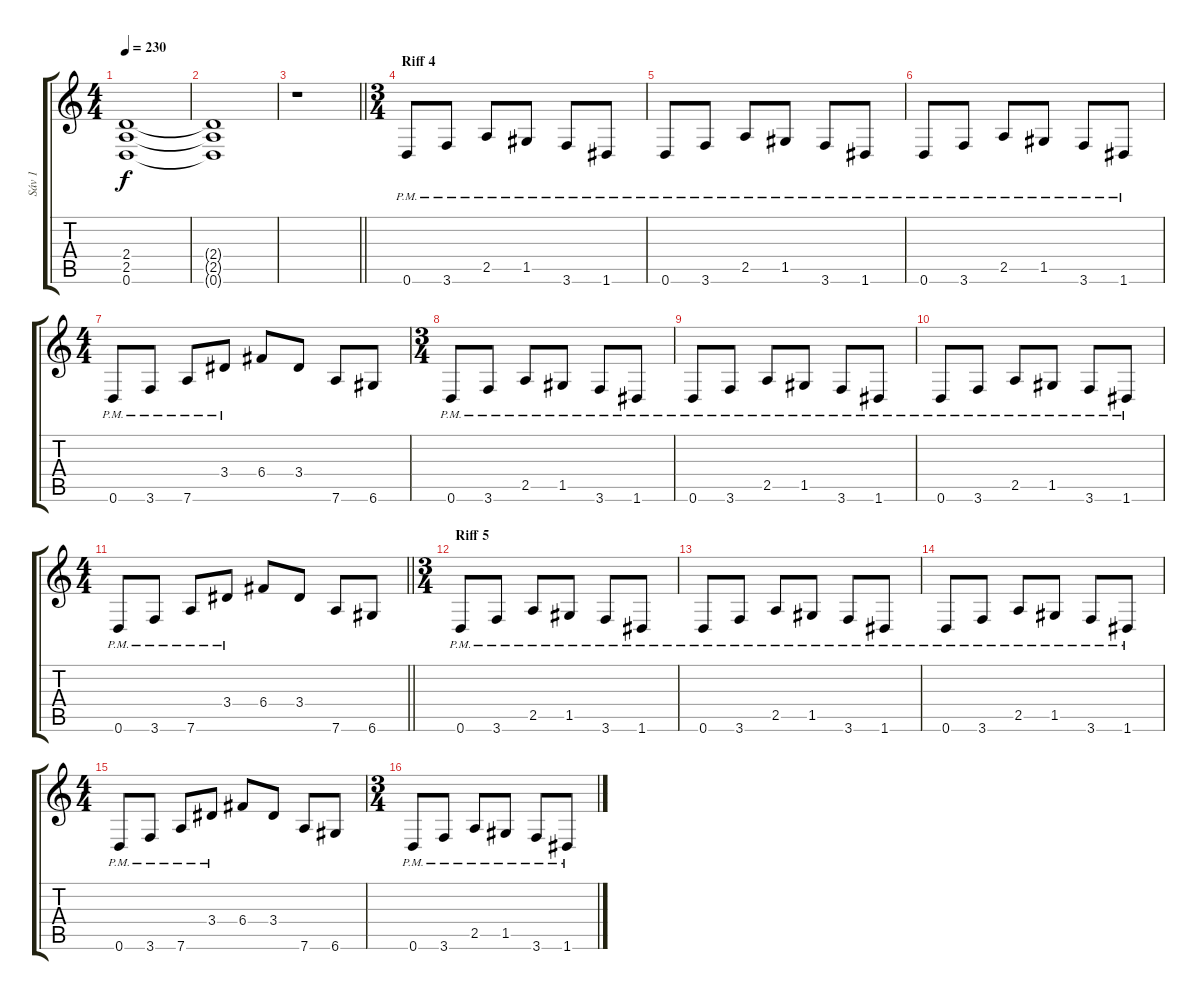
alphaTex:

\track ("Sáv 1" "Sáv 1") {instrument overdrivenguitar}
\staff {score tabs}
\tuning (D4 A3 F3 C3 G2 D2) {hide}
\ts (4 4)
\tempo 230
\clef g2
\ks c
(2.4{t} 2.5{t} 0.6{t}).1{dy f} |
(2.4{t} 2.5{t} 0.6{t}).1 |
\barLineRight lightlight
r.1 |
\ts (3 4)
\section ("" "Riff 4")
0.6{pm}.8 3.6{pm}.8 2.5{pm}.8 1.5{pm}.8 3.6{pm}.8 1.6{pm}.8 |
0.6{pm}.8 3.6{pm}.8 2.5{pm}.8 1.5{pm}.8 3.6{pm}.8 1.6{pm}.8 |
0.6{pm}.8 3.6{pm}.8 2.5{pm}.8 1.5{pm}.8 3.6{pm}.8 1.6{pm}.8 |
\ts (4 4)
0.6{pm}.8 3.6{pm}.8 7.6{pm}.8 3.4{pm}.8 6.4.8 3.4.8 7.6.8 6.6.8 |
\ts (3 4)
0.6{pm}.8 3.6{pm}.8 2.5{pm}.8 1.5{pm}.8 3.6{pm}.8 1.6{pm}.8 |
0.6{pm}.8 3.6{pm}.8 2.5{pm}.8 1.5{pm}.8 3.6{pm}.8 1.6{pm}.8 |
0.6{pm}.8 3.6{pm}.8 2.5{pm}.8 1.5{pm}.8 3.6{pm}.8 1.6{pm}.8 |
\ts (4 4)
\barLineRight lightlight
0.6{pm}.8 3.6{pm}.8 7.6{pm}.8 3.4{pm}.8 6.4.8 3.4.8 7.6.8 6.6.8 |
\ts (3 4)
\section ("" "Riff 5")
0.6{pm}.8 3.6{pm}.8 2.5{pm}.8 1.5{pm}.8 3.6{pm}.8 1.6{pm}.8 |
0.6{pm}.8 3.6{pm}.8 2.5{pm}.8 1.5{pm}.8 3.6{pm}.8 1.6{pm}.8 |
0.6{pm}.8 3.6{pm}.8 2.5{pm}.8 1.5{pm}.8 3.6{pm}.8 1.6{pm}.8 |
\ts (4 4)
0.6{pm}.8 3.6{pm}.8 7.6{pm}.8 3.4{pm}.8 6.4.8 3.4.8 7.6.8 6.6.8 |
\ts (3 4)
0.6{pm}.8 3.6{pm}.8 2.5{pm}.8 1.5{pm}.8 3.6{pm}.8 1.6{pm}.8
